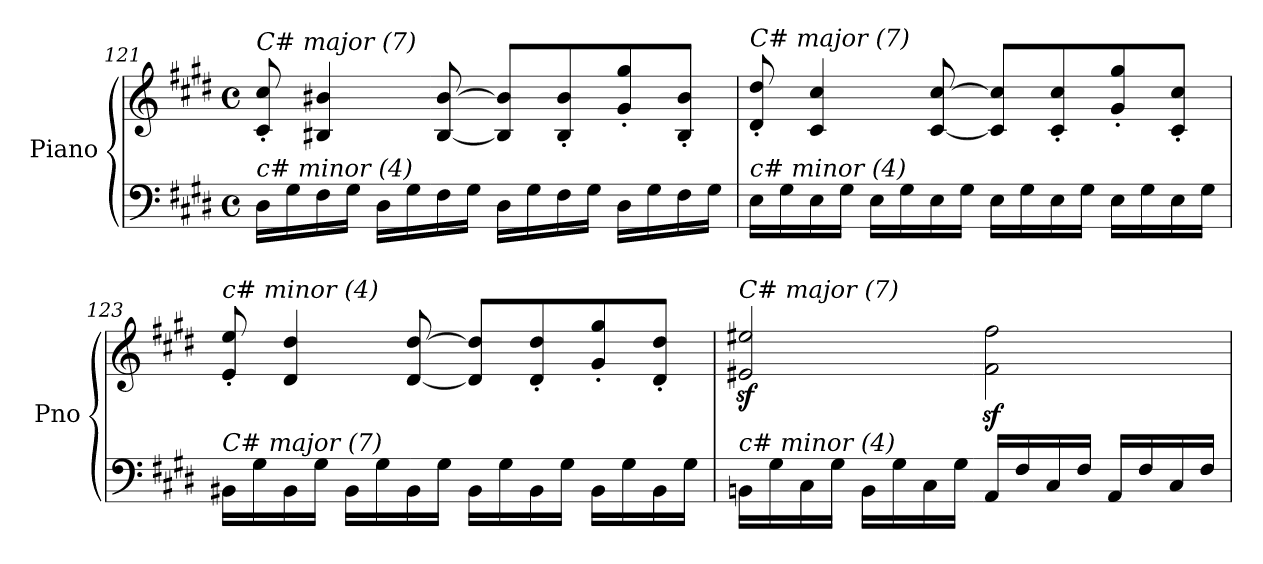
**kern	**kern
*part1	*part1
*staff2	*staff1
*I"Piano	*
*I'Pno	*
*clefF4	*clefG2
*k[f#c#g#d#]	*k[f#c#g#d#]
*M4/4	*M4/4
*met(c)	*met(c)
=121	=121
!	!LO:TX:i:t=C# major (7)
!LO:TX:i:t=c# minor (4)	!
16D#\LL	8c#/' 8cc#/'
16G#\	.
16F#\	4B#X/ 4b#X/
16G#\JJ	.
16D#\LL	.
16G#\	.
16F#\	[8B#/ [8b#/
16G#\JJ	.
16D#\LL	8B#/] 8b#/]L
16G#\	.
16F#\	8B#/' 8b#/'
16G#\JJ	.
16D#\LL	8g#/' 8gg#/'
16G#\	.
16F#\	8B#/' 8b#/'J
16G#\JJ	.
!!LO:PB:g=z
=122	=122
!	!LO:TX:i:t=C# major (7)
!LO:TX:i:t=c# minor (4)	!
16E\LL	8d#/' 8dd#/'
16G#\	.
16E\	4c#/ 4cc#/
16G#\JJ	.
16E\LL	.
16G#\	.
16E\	[8c#/ [8cc#/
16G#\JJ	.
16E\LL	8c#/] 8cc#/]L
16G#\	.
16E\	8c#/' 8cc#/'
16G#\JJ	.
16E\LL	8g#/' 8gg#/'
16G#\	.
16E\	8c#/' 8cc#/'J
16G#\JJ	.
=123	=123
!	!LO:TX:i:t=c# minor (4)
!LO:TX:i:t=C# major (7)	!
16BB#X\LL	8e/' 8ee/'
16G#\	.
16BB#\	4d#/ 4dd#/
16G#\JJ	.
16BB#\LL	.
16G#\	.
16BB#\	[8d#/ [8dd#/
16G#\JJ	.
16BB#\LL	8d#/] 8dd#/]L
16G#\	.
16BB#\	8d#/' 8dd#/'
16G#\JJ	.
16BB#\LL	8g#/' 8gg#/'
16G#\	.
16BB#\	8d#/' 8dd#/'J
16G#\JJ	.
=124	=124
!	!LO:TX:i:t=C# major (7)
!LO:TX:i:t=c# minor (4)	!
16BBn\LL	2e#X/z< 2ee#X/z<
16G#\	.
16C#\	.
16G#\JJ	.
16BB\LL	.
16G#\	.
16C#\	.
16G#\JJ	.
16AA/LL	2f#\z< 2ff#\z<
16F#/	.
16C#/	.
16F#/JJ	.
16AA/LL	.
16F#/	.
16C#/	.
16F#/JJ	.
=	=
*-	*-
